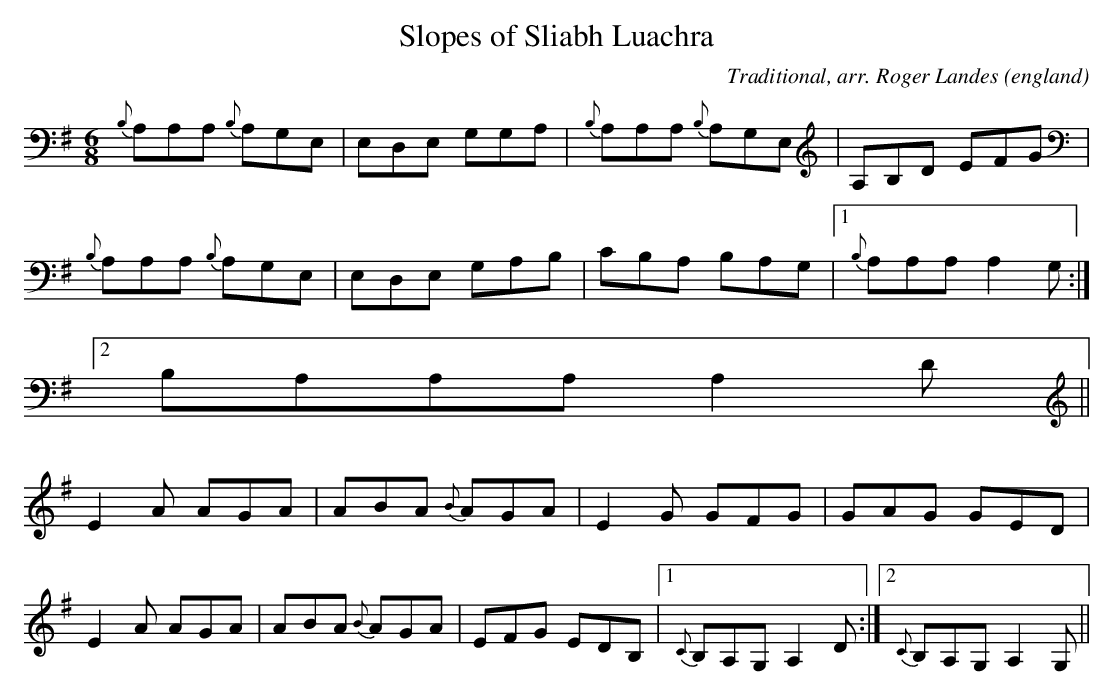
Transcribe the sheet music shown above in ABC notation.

X:1
T:Slopes of Sliabh Luachra
O:england
C:Traditional, arr. Roger Landes
M:6/8
L:1/8
K:ADor
{B,}A,A,A, {B,}A,G,E,|E,D,E, G,G,A,|{B,}A,A,A, {B,}A,G,E,|A,B,D EFG|
{B,}A,A,A, {B,}A,G,E,|E,D,E, G,A,B,|CB,A, B,A,G,|1 {B,}A,A,A, A,2G,:|2 {
B,}A,A,A, A,2D||
E2A AGA|ABA {B}AGA|E2G GFG|GAG GED|
E2A AGA|ABA {B}AGA|EFG EDB,|1 {C}B,A,G, A,2D:|2 {C}B,A,G, A,2G,||
